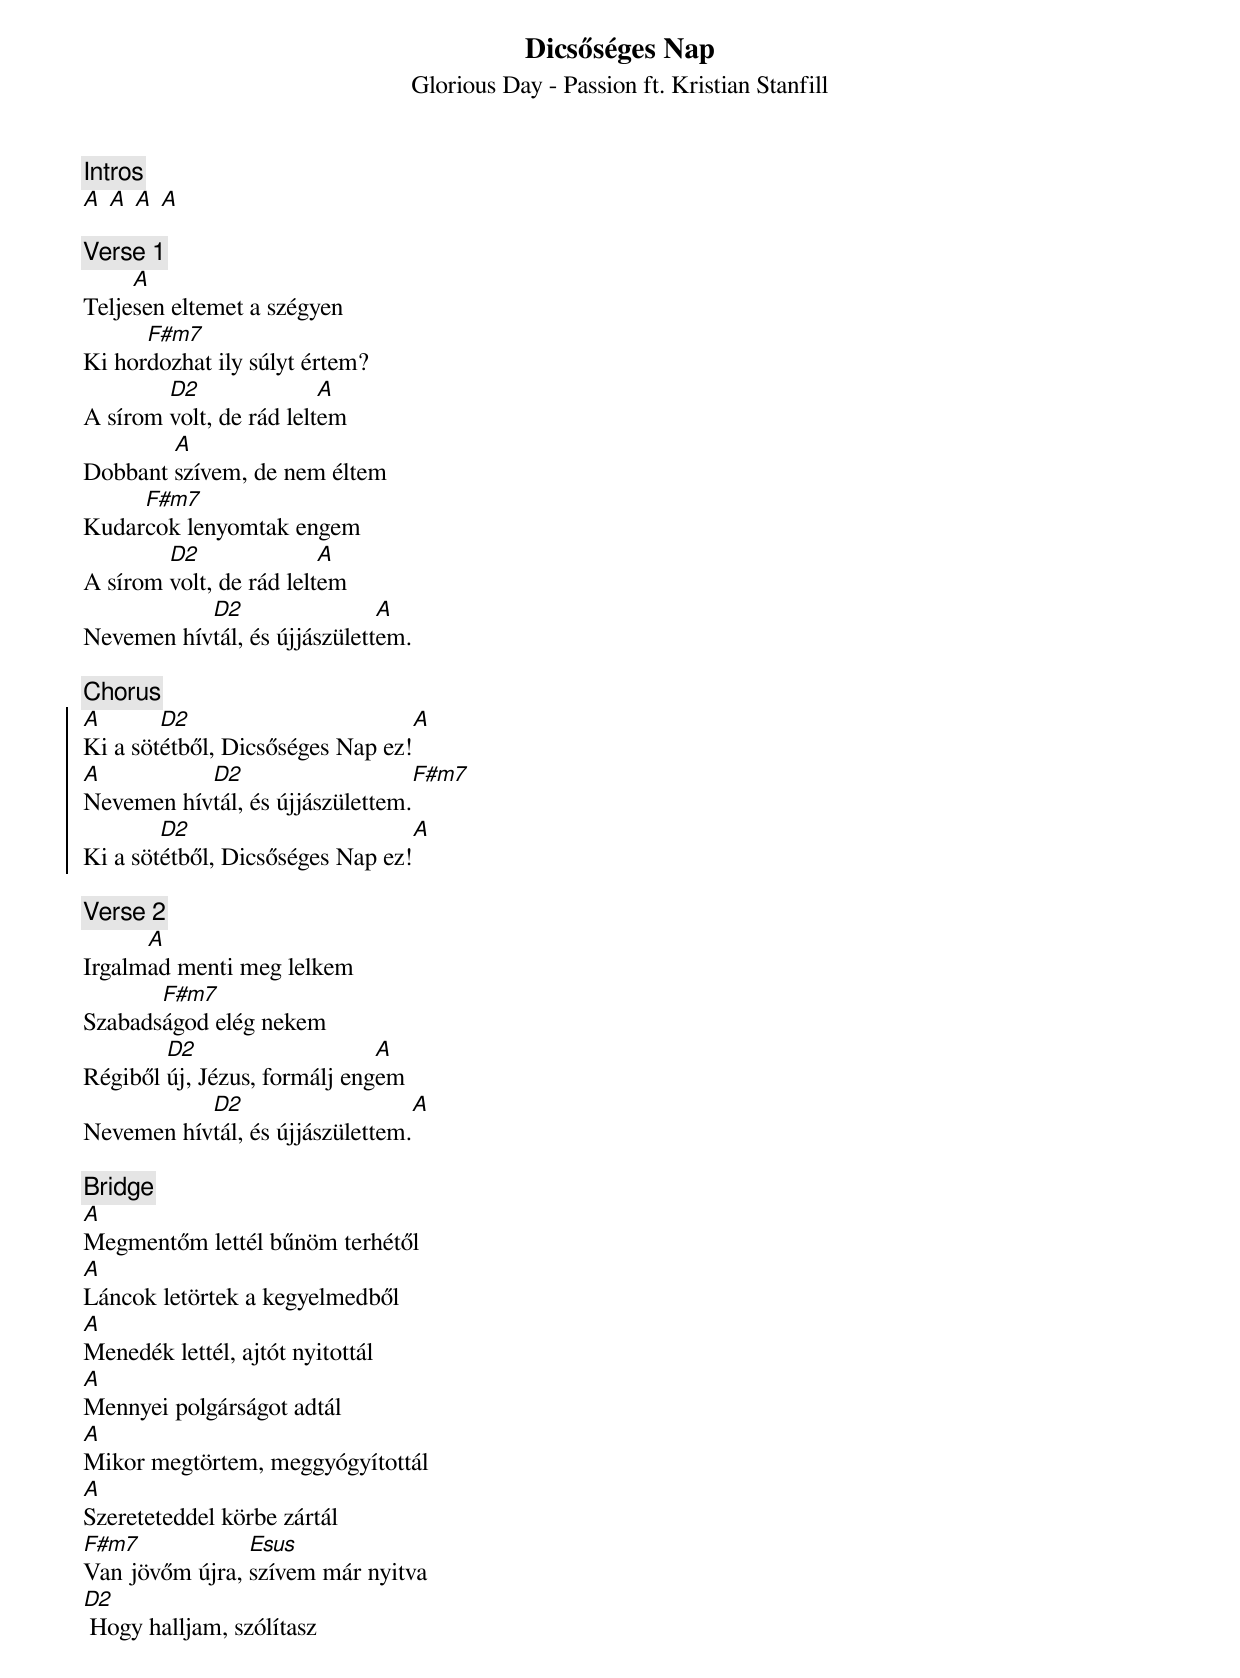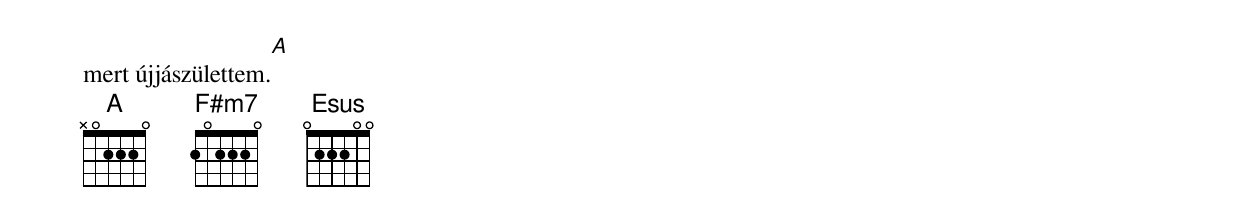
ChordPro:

{title: Dicsőséges Nap}
{subtitle: Glorious Day - Passion ft. Kristian Stanfill}



{c:Intros}
[A] [A] [A] [A]

{c:Verse 1}
Telje[A]sen eltemet a szégyen
Ki hor[F#m7]dozhat ily súlyt értem?
A sírom [D2]volt, de rád lelt[A]em
Dobbant [A]szívem, de nem éltem
Kudar[F#m7]cok lenyomtak engem
A sírom [D2]volt, de rád lelt[A]em
Nevemen hív[D2]tál, és újjászülett[A]em.

{c:Chorus}
{soc}
[A]Ki a söt[D2]étből, Dicsőséges Nap ez![A]
[A]Nevemen hív[D2]tál, és újjászülettem.[F#m7]
Ki a söt[D2]étből, Dicsőséges Nap ez![A]
{eoc}

{c:Verse 2}
Irgalm[A]ad menti meg lelkem
Szabads[F#m7]ágod elég nekem
Régiből [D2]új, Jézus, formálj eng[A]em
Nevemen hív[D2]tál, és újjászülettem.[A]

{c:Bridge}
[A]Megmentőm lettél bűnöm terhétől
[A]Láncok letörtek a kegyelmedből
[A]Menedék lettél, ajtót nyitottál
[A]Mennyei polgárságot adtál
[A]Mikor megtörtem, meggyógyítottál
[A]Szereteteddel körbe zártál
[F#m7]Van jövőm újra, [Esus]szívem már nyitva
[D2] Hogy halljam, szólítasz
mert újjászülettem.[A]
